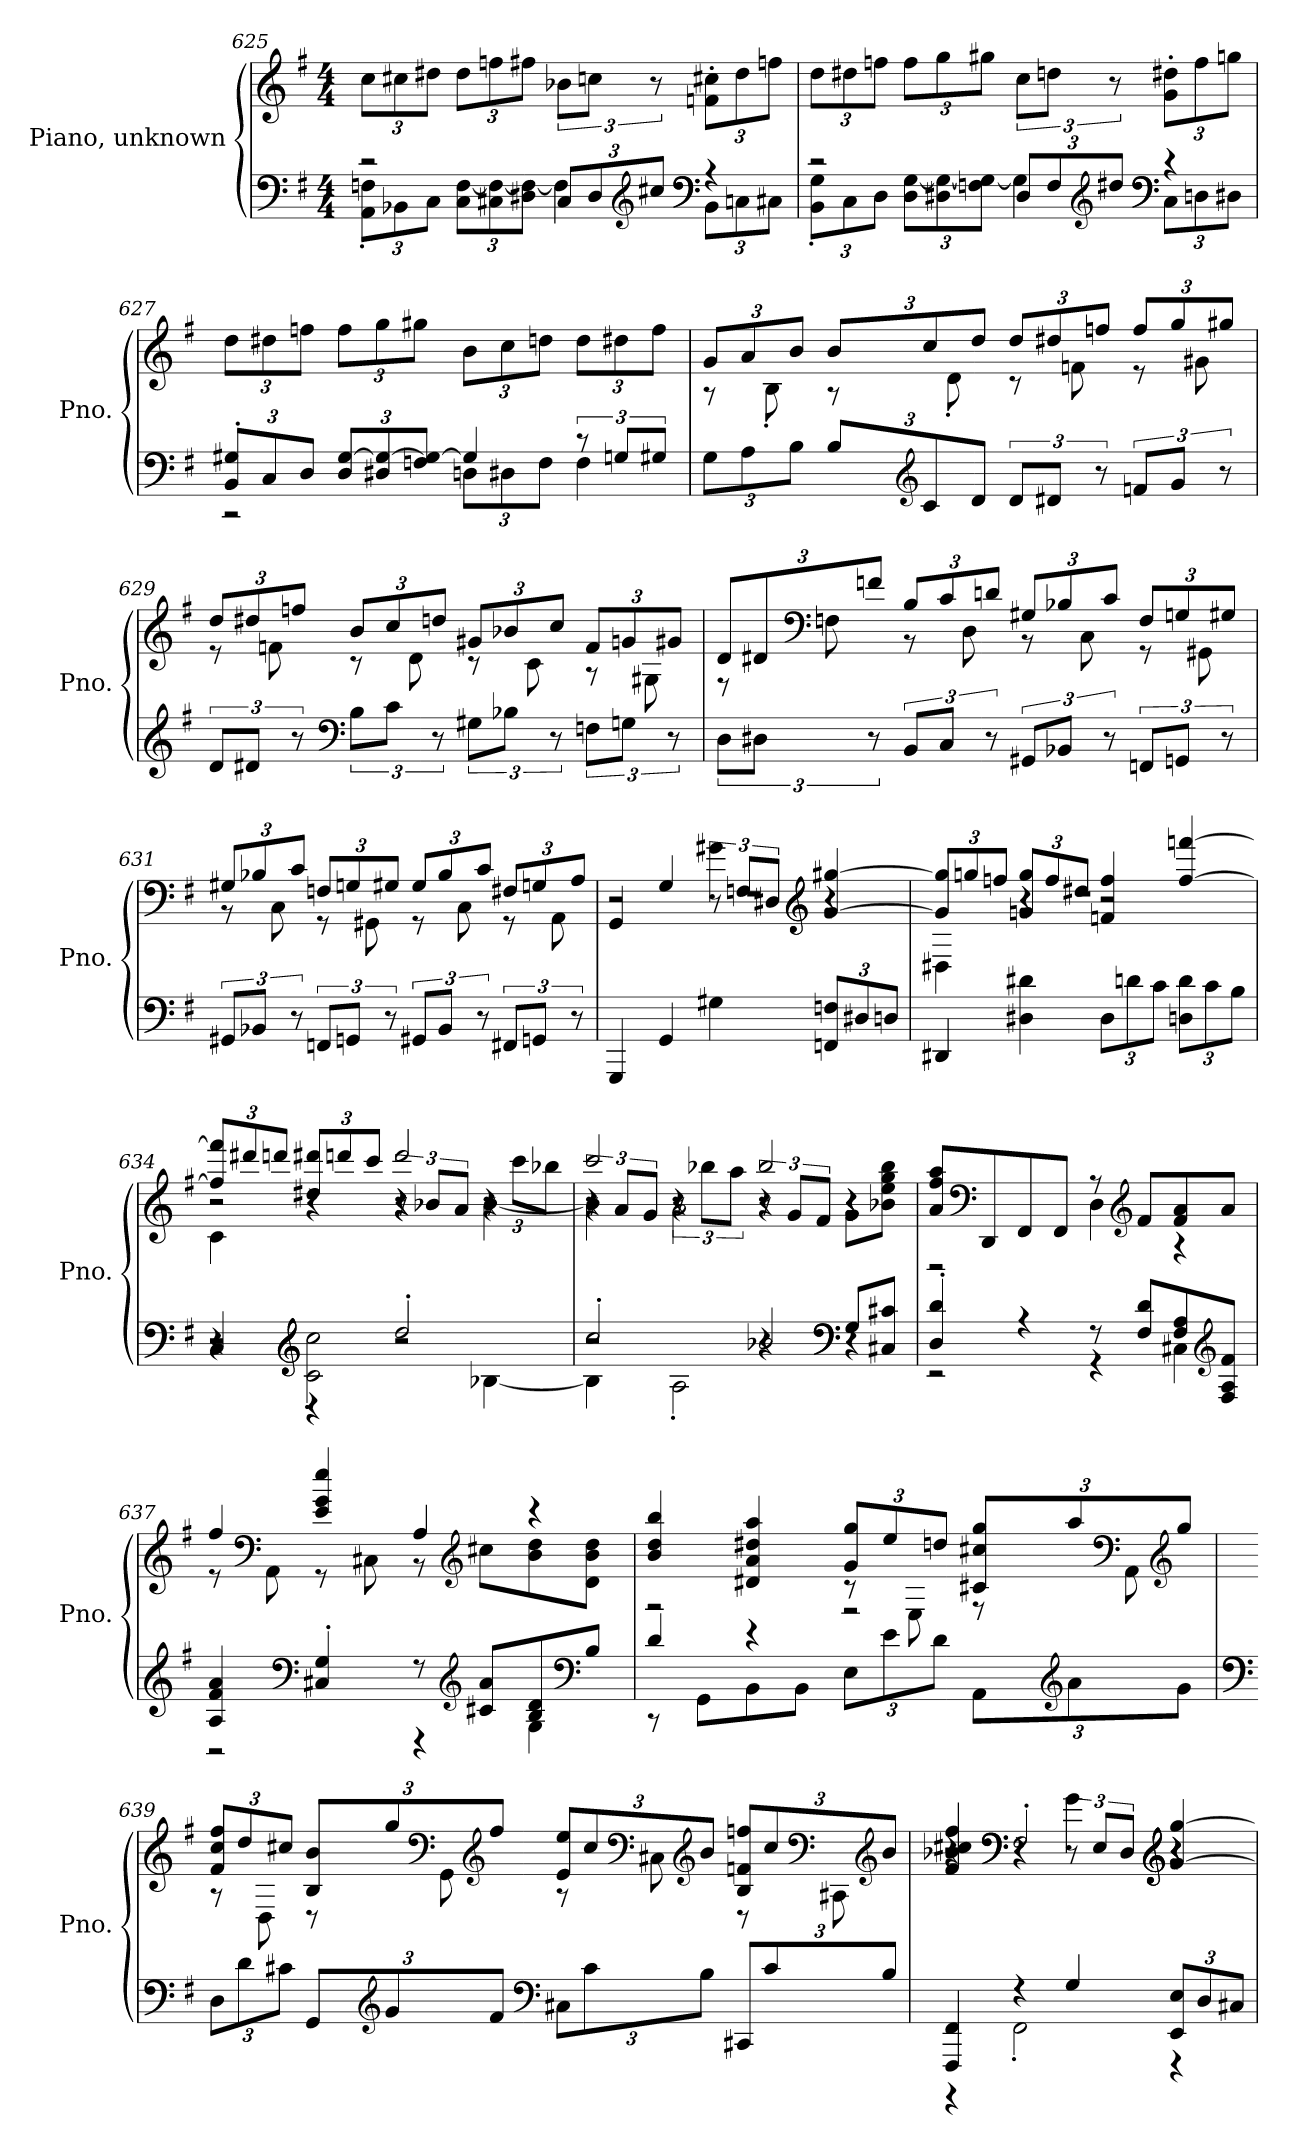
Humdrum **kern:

**kern	**kern
*part1	*part1
*staff2	*staff1
*I"Piano, unknown	*
*I'Pno.	*
!!LO:LB:g=z
*clefF4	*clefG2
*k[f#]	*k[f#]
*M4/4	*M4/4
=625	=625
*^	*
*	*Xbrackettup	*Xbrackettup
2r	12AA\' 12Fn\'L	12cc\L
.	12BB-X\	12cc#X\
.	12C\J	12dd#X\J
.	12C\ [12F\L	12dd#\L
.	12C#X\ 12F\_	12ffn\
.	12D#X\ 12F\_J	12ff#X\J
*	*	*brackettup
12C#/L	4F\]	12b-X\L
12D#/	.	12ccn\J
*clefG2	*	*
12cc#X/J	.	12r
*clefF4	*	*
*	*	*Xbrackettup
4r	12BB-\L	12fn\' 12cc#X\'L
.	12Cn\	12dd#\
.	12C#X\J	12ffn\J
=626	=626	=626
2r	12BB\' 12G\'L	12dd\L
.	12C\	12dd#X\
.	12D\J	12ffn\J
.	12D\ [12G\L	12ff\L
.	12D#X\ 12G\_	12gg\
.	12Fn\ 12G\_J	12gg#X\J
*	*	*brackettup
12D#/L	4G\]	12cc\L
12F/	.	12ddn\J
*clefG2	*	*
12dd#X/J	.	12r
*clefF4	*	*
*	*	*Xbrackettup
4r	12C\L	12g\' 12dd#X\'L
.	12Dn\	12ff\
.	12D#X\J	12ggn\J
!!LO:PB:g=z
=627	=627	=627
12BB/' 12G#X/'L	2r	12dd\L
12C/	.	12dd#X\
12D/J	.	12ffn\J
12D/ [12G#/L	.	12ff\L
12D#X/ 12G#/_	.	12gg\
12Fn/ 12G#/_J	.	12gg#X\J
4G#/]	12Dn\L	12b\L
.	12D#X\	12cc\
.	12F\J	12ddn\J
*brackettup	*	*
12r	4F\	12dd\L
12Gn/L	.	12dd#X\
12G#X/J	.	12ff\J
*v	*v	*
=628	=628
*Xbrackettup	*
*	*^
12G\L	12g/L	8r
12A\	12a/	.
.	.	8B'\
12B\J	12b/J	.
12B/L	12b/L	8r
*clefG2	*	*
12c/	12cc/	.
.	.	8d'\
12d/J	12dd/J	.
*brackettup	*	*
12d/L	12dd/L	8r
12d#X/J	12dd#X/	.
.	.	8fn\
12r	12ffn/J	.
12fn/L	12ff/L	8r
12g/J	12gg/	.
.	.	8g#X\
12r	12gg#X/J	.
!!LO:LB:g=z	!!
=629	=629	=629
12d/L	12dd/L	8r
12d#X/J	12dd#X/	.
.	.	8fn\
12r	12ffn/J	.
*clefF4	*	*
12B\L	12b/L	8r
12c\J	12cc/	.
.	.	8d\
12r	12ddn/J	.
12G#X\L	12g#X/L	8r
12B-X\J	12b-X/	.
.	.	8c\
12r	12cc/J	.
12Fn\L	12f/L	8r
12Gn\J	12gn/	.
.	.	8G#X\
12r	12g#X/J	.
!!LO:LB:g=z	!!
=630	=630	=630
12D\L	12d/L	8r
12D#X\J	12d#X/	.
*	*clefF4	*
.	.	8Fn\
12r	12fn/J	.
12BB/L	12B/L	8r
12C/J	12c/	.
.	.	8D\
12r	12dn/J	.
12GG#X/L	12G#X/L	8r
12BB-X/J	12B-X/	.
.	.	8C\
12r	12c/J	.
12FFn/L	12F/L	8r
12GGn/J	12Gn/	.
.	.	8GG#X\
12r	12G#X/J	.
!!LO:LB:g=z	!!
=631	=631	=631
12GG#X/L	12G#X/L	8r
12BB-X/J	12B-X/	.
.	.	8C\
12r	12c/J	.
12FFn/L	12Fn/L	8r
12GGn/J	12Gn/	.
.	.	8GG#X\
12r	12G#X/J	.
12GG#X/L	12G#/L	8r
12BB-/J	12B-/	.
.	.	8C\
12r	12c/J	.
12FF#X/L	12F#X/L	8r
12GGn/J	12Gn/	.
.	.	8AA\
12r	12A/J	.
=632	=632	=632
*	*	*^
4GGG/	1r	2r	4GG/
4GG/	.	.	4G/
*	*	*	*brackettup
4G#X\	.	4g#X\	12r
.	.	.	12Fn/L
.	.	.	12D#X/J
*	*clefG2	*	*
*Xbrackettup	*	*	*
12FFn/ 12Fn/L	.	4r	[4g#/ [4gg#X/
12D#X/	.	.	.
12Dn/J	.	.	.
!!LO:LB:g=z	!!	!!
=633	=633	=633	=633
*	*	*	*Xbrackettup
4DD#X/	1r	4D#X\	12g#/] 12gg#/]L
.	.	.	12ggn/
.	.	.	12ffn/J
4D#X\ 4d#X\	.	4r	12gn/ 12gg/L
.	.	.	12ff/
.	.	.	12dd#X/J
12D#\L	.	2r	4fn/ 4ff/
12dn\	.	.	.
12c\J	.	.	.
12Dn\ 12d\L	.	.	[4ff/ [4fffn/
12c\	.	.	.
12B\J	.	.	.
=634	=634	=634	=634
*^	*	*	*^
*	*^	*	*	*	*
2r	4r	4C/	2r	4c\	12ff/] 12fff/]L	2r
.	.	.	.	.	12ddd#X/	.
.	.	.	.	.	12dddn/J	.
*clefG2	*	*	*	*	*	*
.	2c\' 2cc\'	4r	.	4r	12dd#X/ 12ddd#X/L	.
.	.	.	.	.	12dddn/	.
.	.	.	.	.	12ccc/J	.
*	*	*	*	*	*brackettup	*
2dd'/	.	2r	2ddd/	4r	12r	4r
.	.	.	.	.	12b-X/L	.
.	.	.	.	.	12a/J	.
.	[4B-X\	.	.	12r	4r	[4b-\
.	.	.	.	12ccc\L	.	.
.	.	.	.	12bb-X\J	.	.
!!LO:LB:g=z	!!	!!	!!
=635	=635	=635	=635	=635	=635	=635
2cc'/	4B-\]	2r	2ccc/	4r	12r	4b-\]
.	.	.	.	.	12a/L	.
.	.	.	.	.	12g/J	.
.	2A'\	.	.	12r	4r	2a\
.	.	.	.	12bb-X\L	.	.
.	.	.	.	12aa\J	.	.
2b-X/	.	4r	2bb-/	4r	12r	.
.	.	.	.	.	12g/L	.
.	.	.	.	.	12f#/J	.
*clefF4	*	*	*	*	*	*
.	4r	8G/L	.	8g\L	4r	4r
.	.	8C#X/ 8c#X/J	.	8b-X\ 8ee\ 8gg\ 8bb-\J	.	.
*	*v	*v	*	*	*	*
*	*	*	*v	*v	*v
=636	=636	=636	=636
4D/' 4d/'	2r	8a/ 8ff#/ 8aa/L	2r
*	*	*clefF4	*
.	.	8DD/	.
4r	.	8FF#/	.
.	.	8FF#/J	.
8r	4r	8r	4D\
*	*	*clefG2	*
8F#/ 8d/L	.	8f#/L	.
8F#/ 8A/	4C#X\	8f#/ 8a/	4r
*clefG2	*	*	*
8F#/ 8A/ 8f#/J	.	8a/J	.
!!LO:PB:g=z	!!
=637	=637	=637	=637
4A/ 4f#/ 4a/	2r	4ff#/	8r
*	*	*clefF4	*
.	.	.	8AA\
*clefF4	*	*	*
4C#X/' 4G/'	.	4e/ 4g/ 4ee/	8r
.	.	.	8C#X\
8r	4r	4A/	8r
*clefG2	*	*clefG2	*
8c#X/ 8a/L	.	.	8cc#X\L
8B/ 8d/	4G\	4r	8b\ 8dd\
*clefF4	*	*	*
8B/J	.	.	8d\ 8b\ 8dd\J
=638	=638	=638	=638
4d/	8r	4b/ 4dd/ 4bb/	2r
.	8GG\L	.	.
4r	8BB\	4d#X/ 4a/ 4dd#X/ 4aa/	.
.	8BB\J	.	.
*	*	*Xbrackettup	*
2r	12E\L	12g/ 12gg/L	8r
.	12e\	12ee/	.
.	.	.	8E\
.	12d\J	12ddn/J	.
.	12AA\L	12c#X/ 12cc#X/ 12gg/L	8r
*clefG2	*	*	*
.	12a\	12aa/	.
*	*	*clefF4	*
.	.	.	8AA\
*	*	*clefG2	*
.	12g\J	12gg/J	.
*v	*v	*	*
!!LO:LB:g=z	!!
=639	=639	=639
*clefF4	*	*
12D\L	12f#/ 12cc/ 12ff#/L	8r
12d\	12dd/	.
.	.	8D\
12c#X\J	12cc#X/J	.
12GG/L	12B/ 12b/L	8r
*clefG2	*	*
12g/	12gg/	.
*	*clefF4	*
.	.	8GG\
*	*clefG2	*
12f#/J	12ff#/J	.
*clefF4	*	*
12C#X\L	12e/ 12ee/L	8r
12c#\	12cc#/	.
*	*clefF4	*
.	.	8C#X\
*	*clefG2	*
12B\J	12b/J	.
12CC#X/L	12B/ 12fn/ 12ffn/L	8r
12c#/	12cc#/	.
*	*clefF4	*
.	.	8CC#X\
*	*clefG2	*
12B/J	12b/J	.
!!LO:LB:g=z
=640	=640	=640
*^	*	*^
4FFF#/ 4FF#/	4r	4f#/ 4b-X/ 4cc#X/ 4ff#/	2r	4r
*	*	*clefF4	*	*
4r	2FF#'\	4r	.	2F#'/
*	*	*brackettup	*	*
4G/	.	12r	4g\	.
.	.	12E/L	.	.
.	.	12D/J	.	.
*	*	*clefG2	*	*
12EE/ 12E/L	4r	[4g/ [4gg/	4r	4r
12D/	.	.	.	.
12C#X/J	.	.	.	.
*v	*v	*	*	*
*	*v	*v	*v
=	=
*-	*-
